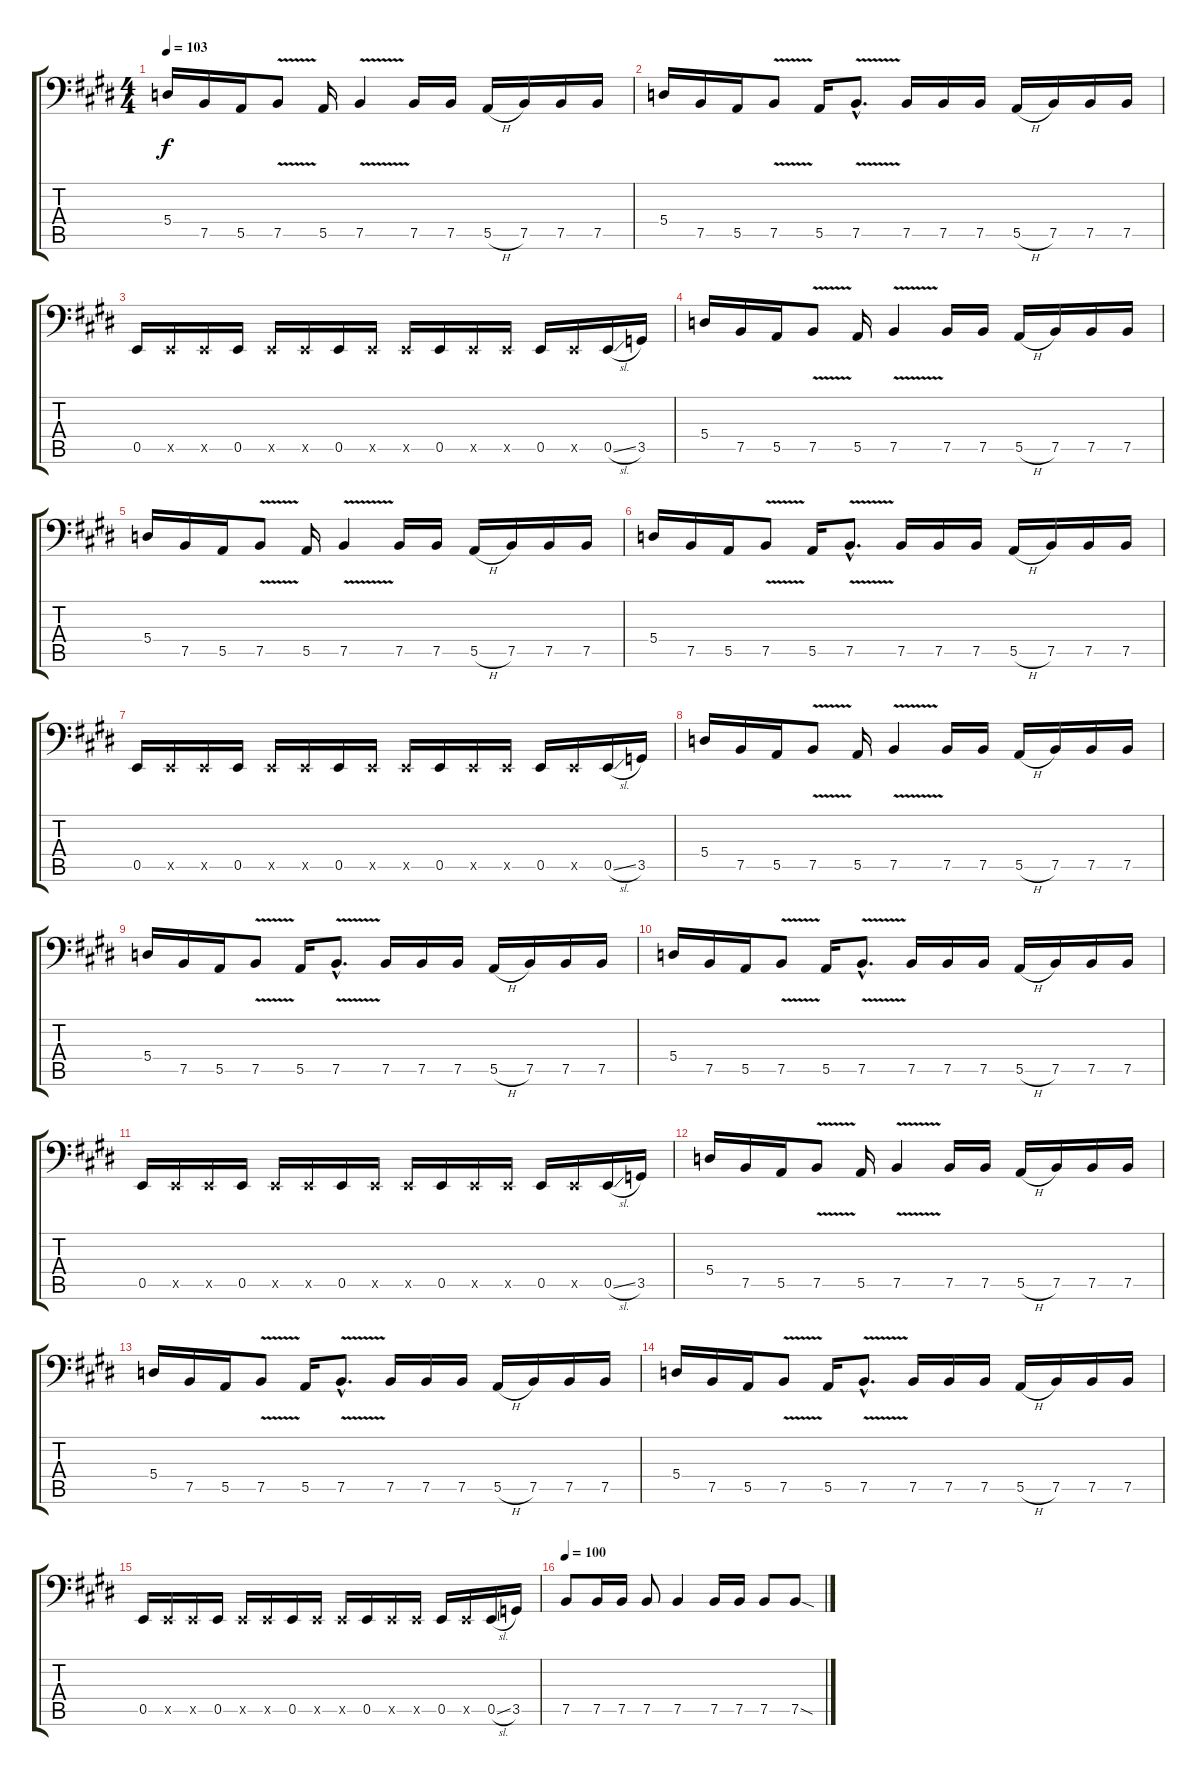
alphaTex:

\track "" {instrument electricbassfinger}
\staff {score tabs}
\tuning (C3 G2 D2 A1 E1 B0) {hide}
\ts (4 4)
\tempo 103
\clef f4
\ks e
5.4.16{dy f} 7.5.16 5.5.16 7.5{v}.8 5.5.16 7.5{v}.4 7.5.16 7.5.16 5.5{h}.16 7.5.16 7.5.16 7.5.16 |
5.4.16 7.5.16 5.5.16 7.5{v}.8 5.5.16 7.5{v hac}.8{d} 7.5.16 7.5.16 7.5.16 5.5{h}.16 7.5.16 7.5.16 7.5.16 |
0.5.16 0.5{x}.16 0.5{x}.16 0.5.16 0.5{x}.16 0.5{x}.16 0.5.16 0.5{x}.16 0.5{x}.16 0.5.16 0.5{x}.16 0.5{x}.16 0.5.16 0.5{x}.16 0.5{sl}.16 3.5.16 |
5.4.16 7.5.16 5.5.16 7.5{v}.8 5.5.16 7.5{v}.4 7.5.16 7.5.16 5.5{h}.16 7.5.16 7.5.16 7.5.16 |
5.4.16 7.5.16 5.5.16 7.5{v}.8 5.5.16 7.5{v}.4 7.5.16 7.5.16 5.5{h}.16 7.5.16 7.5.16 7.5.16 |
5.4.16 7.5.16 5.5.16 7.5{v}.8 5.5.16 7.5{v hac}.8{d} 7.5.16 7.5.16 7.5.16 5.5{h}.16 7.5.16 7.5.16 7.5.16 |
0.5.16 0.5{x}.16 0.5{x}.16 0.5.16 0.5{x}.16 0.5{x}.16 0.5.16 0.5{x}.16 0.5{x}.16 0.5.16 0.5{x}.16 0.5{x}.16 0.5.16 0.5{x}.16 0.5{sl}.16 3.5.16 |
5.4.16 7.5.16 5.5.16 7.5{v}.8 5.5.16 7.5{v}.4 7.5.16 7.5.16 5.5{h}.16 7.5.16 7.5.16 7.5.16 |
5.4.16 7.5.16 5.5.16 7.5{v}.8 5.5.16 7.5{v hac}.8{d} 7.5.16 7.5.16 7.5.16 5.5{h}.16 7.5.16 7.5.16 7.5.16 |
5.4.16 7.5.16 5.5.16 7.5{v}.8 5.5.16 7.5{v hac}.8{d} 7.5.16 7.5.16 7.5.16 5.5{h}.16 7.5.16 7.5.16 7.5.16 |
0.5.16 0.5{x}.16 0.5{x}.16 0.5.16 0.5{x}.16 0.5{x}.16 0.5.16 0.5{x}.16 0.5{x}.16 0.5.16 0.5{x}.16 0.5{x}.16 0.5.16 0.5{x}.16 0.5{sl}.16 3.5.16 |
5.4.16 7.5.16 5.5.16 7.5{v}.8 5.5.16 7.5{v}.4 7.5.16 7.5.16 5.5{h}.16 7.5.16 7.5.16 7.5.16 |
5.4.16 7.5.16 5.5.16 7.5{v}.8 5.5.16 7.5{v hac}.8{d} 7.5.16 7.5.16 7.5.16 5.5{h}.16 7.5.16 7.5.16 7.5.16 |
5.4.16 7.5.16 5.5.16 7.5{v}.8 5.5.16 7.5{v hac}.8{d} 7.5.16 7.5.16 7.5.16 5.5{h}.16 7.5.16 7.5.16 7.5.16 |
0.5.16 0.5{x}.16 0.5{x}.16 0.5.16 0.5{x}.16 0.5{x}.16 0.5.16 0.5{x}.16 0.5{x}.16 0.5.16 0.5{x}.16 0.5{x}.16 0.5.16 0.5{x}.16 0.5{sl}.16 3.5.16 |
\tempo 100
7.5.8 7.5.16 7.5.16 7.5.8 7.5.4 7.5.16 7.5.16 7.5.8 7.5{sod}.8
